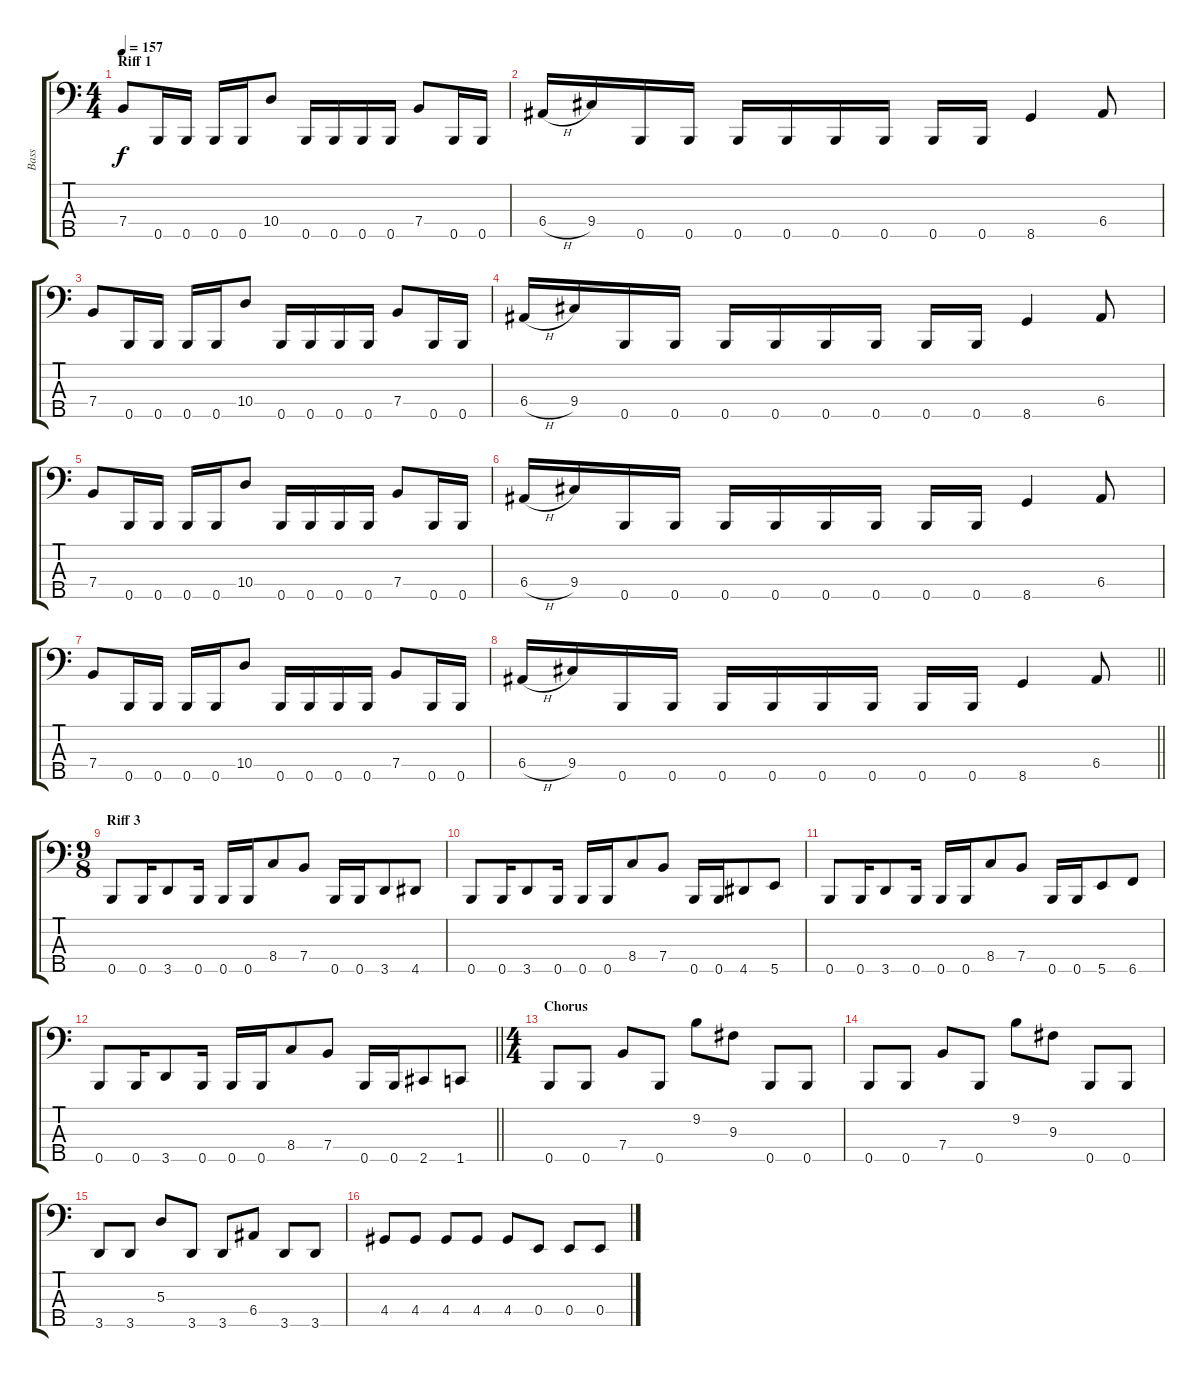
\track ("Bass" "Bass") {instrument electricbasspick}
\staff {score tabs}
\tuning (G2 D2 A1 E1 B0) {hide}
\ts (4 4)
\section ("" "Riff 1")
\tempo 157
\clef f4
\ks c
7.4.8{dy f} 0.5.16 0.5.16 0.5.16 0.5.16 10.4.8 0.5.16 0.5.16 0.5.16 0.5.16 7.4.8 0.5.16 0.5.16 |
6.4{h}.16 9.4.16 0.5.16 0.5.16 0.5.16 0.5.16 0.5.16 0.5.16 0.5.16 0.5.16 8.5.4 6.4.8 |
7.4.8 0.5.16 0.5.16 0.5.16 0.5.16 10.4.8 0.5.16 0.5.16 0.5.16 0.5.16 7.4.8 0.5.16 0.5.16 |
6.4{h}.16 9.4.16 0.5.16 0.5.16 0.5.16 0.5.16 0.5.16 0.5.16 0.5.16 0.5.16 8.5.4 6.4.8 |
7.4.8 0.5.16 0.5.16 0.5.16 0.5.16 10.4.8 0.5.16 0.5.16 0.5.16 0.5.16 7.4.8 0.5.16 0.5.16 |
6.4{h}.16 9.4.16 0.5.16 0.5.16 0.5.16 0.5.16 0.5.16 0.5.16 0.5.16 0.5.16 8.5.4 6.4.8 |
7.4.8 0.5.16 0.5.16 0.5.16 0.5.16 10.4.8 0.5.16 0.5.16 0.5.16 0.5.16 7.4.8 0.5.16 0.5.16 |
\barLineRight lightlight
6.4{h}.16 9.4.16 0.5.16 0.5.16 0.5.16 0.5.16 0.5.16 0.5.16 0.5.16 0.5.16 8.5.4 6.4.8 |
\ts (9 8)
\section ("" "Riff 3")
0.5.8 0.5.16 3.5.8 0.5.16 0.5.16 0.5.16 8.4.8 7.4.8 0.5.16 0.5.16 3.5.8 4.5.8 |
0.5.8 0.5.16 3.5.8 0.5.16 0.5.16 0.5.16 8.4.8 7.4.8 0.5.16 0.5.16 4.5.8 5.5.8 |
0.5.8 0.5.16 3.5.8 0.5.16 0.5.16 0.5.16 8.4.8 7.4.8 0.5.16 0.5.16 5.5.8 6.5.8 |
\barLineRight lightlight
0.5.8 0.5.16 3.5.8 0.5.16 0.5.16 0.5.16 8.4.8 7.4.8 0.5.16 0.5.16 2.5.8 1.5.8 |
\ts (4 4)
\section ("" "Chorus")
0.5.8 0.5.8 7.4.8 0.5.8 9.2.8 9.3.8 0.5.8 0.5.8 |
0.5.8 0.5.8 7.4.8 0.5.8 9.2.8 9.3.8 0.5.8 0.5.8 |
3.5.8 3.5.8 5.3.8 3.5.8 3.5.8 6.4.8 3.5.8 3.5.8 |
4.4.8 4.4.8 4.4.8 4.4.8 4.4.8 0.4.8 0.4.8 0.4.8
